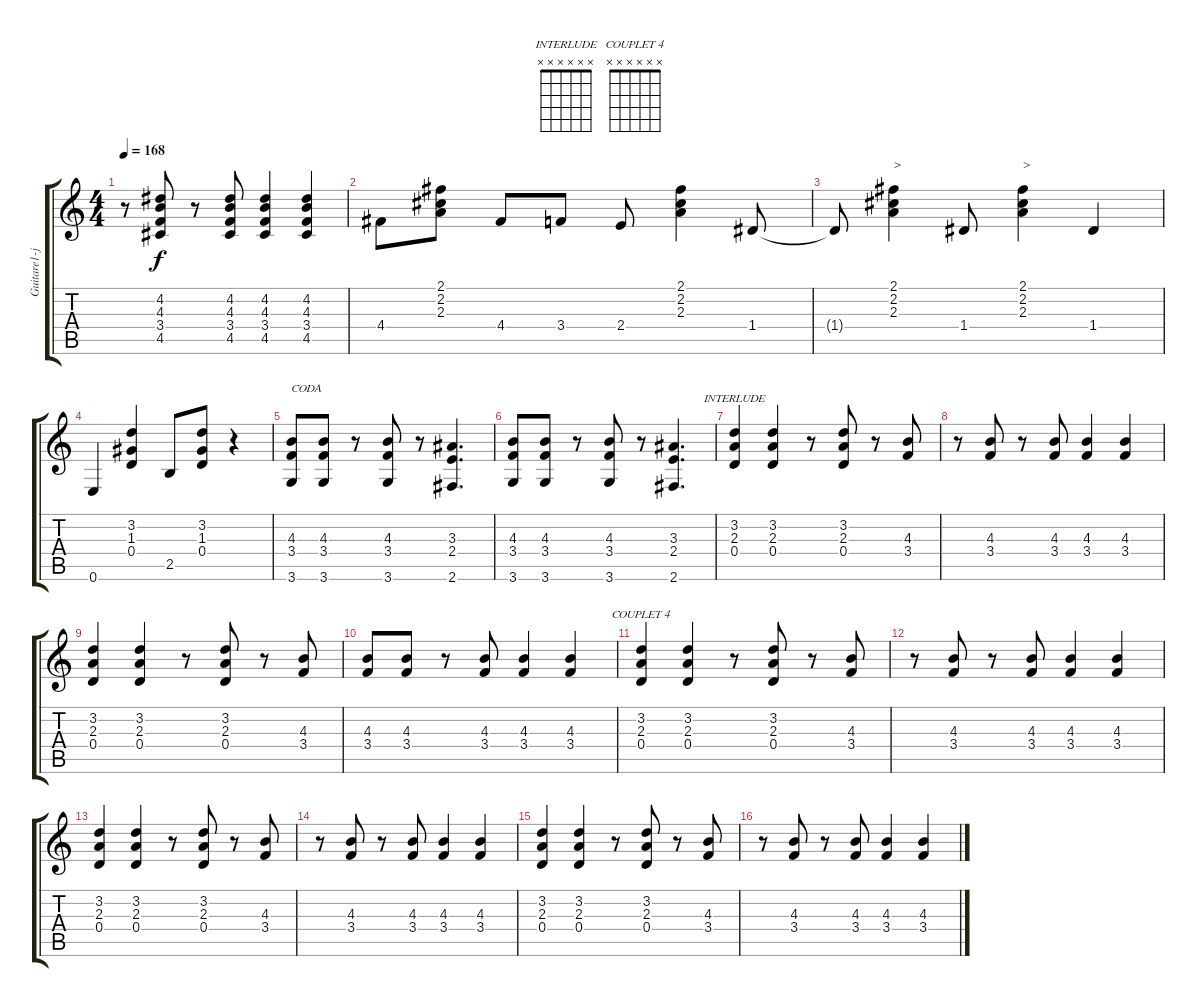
\track ("Guitare1-jouer avec G1bis" "Guitare1-j") {instrument acousticguitarsteel}
\staff {score tabs}
\tuning (E4 B3 G3 D3 A2 E2) {hide}
\chord ("INTERLUDE" x x x x x x)
\chord ("COUPLET 4" x x x x x x)
\ts (4 4)
\tempo 168
\clef g2
\ks c
r.8{dy f} (4.2 4.3 3.4 4.5).8 r.8 (4.2 4.3 3.4 4.5).8 (4.2 4.3 3.4 4.5).4 (4.2 4.3 3.4 4.5).4 |
4.4.8 (2.1 2.2 2.3).8 4.4.8 3.4.8 2.4.8 (2.1 2.2 2.3).4 1.4.8 |
1.4{t}.8 (2.1 2.2 2.3).4{txt ">"} 1.4.8 (2.1 2.2 2.3).4{txt ">"} 1.4.4 |
0.6.4 (3.2 1.3 0.4).4 2.5.8 (3.2 1.3 0.4).8 r.4 |
(4.3 3.4 3.6).8{txt "CODA"} (4.3 3.4 3.6).8 r.8 (4.3 3.4 3.6).8 r.8 (3.3 2.4 2.6).4{d} |
(4.3 3.4 3.6).8 (4.3 3.4 3.6).8 r.8 (4.3 3.4 3.6).8 r.8 (3.3 2.4 2.6).4{d} |
(3.2 2.3 0.4).4{ch "INTERLUDE"} (3.2 2.3 0.4).4 r.8 (3.2 2.3 0.4).8 r.8 (4.3 3.4).8 |
r.8 (4.3 3.4).8 r.8 (4.3 3.4).8 (4.3 3.4).4 (4.3 3.4).4 |
(3.2 2.3 0.4).4 (3.2 2.3 0.4).4 r.8 (3.2 2.3 0.4).8 r.8 (4.3 3.4).8 |
(4.3 3.4).8 (4.3 3.4).8 r.8 (4.3 3.4).8 (4.3 3.4).4 (4.3 3.4).4 |
(3.2 2.3 0.4).4{ch "COUPLET 4"} (3.2 2.3 0.4).4 r.8 (3.2 2.3 0.4).8 r.8 (4.3 3.4).8 |
r.8 (4.3 3.4).8 r.8 (4.3 3.4).8 (4.3 3.4).4 (4.3 3.4).4 |
(3.2 2.3 0.4).4 (3.2 2.3 0.4).4 r.8 (3.2 2.3 0.4).8 r.8 (4.3 3.4).8 |
r.8 (4.3 3.4).8 r.8 (4.3 3.4).8 (4.3 3.4).4 (4.3 3.4).4 |
(3.2 2.3 0.4).4 (3.2 2.3 0.4).4 r.8 (3.2 2.3 0.4).8 r.8 (4.3 3.4).8 |
r.8 (4.3 3.4).8 r.8 (4.3 3.4).8 (4.3 3.4).4 (4.3 3.4).4
